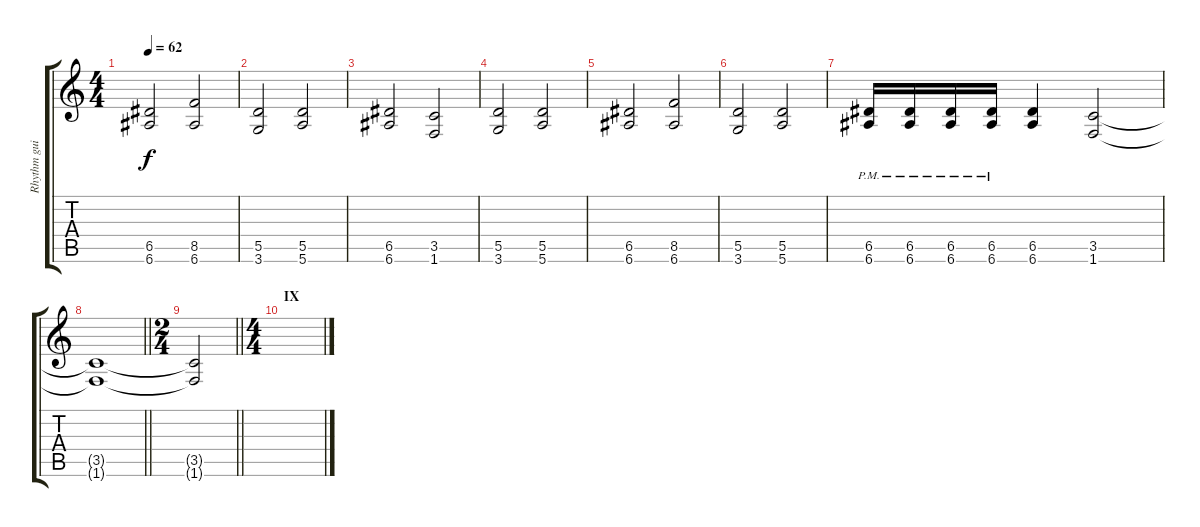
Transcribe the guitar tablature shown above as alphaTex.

\track ("Rhythm guitar" "Rhythm gui") {instrument distortionguitar}
\staff {score tabs}
\tuning (E4 B3 G3 D3 A2 E2) {hide}
\ts (4 4)
\tempo 62
\clef g2
\ks c
(6.5 6.6).2{dy f} (8.5 6.6).2 |
(5.5 3.6).2 (5.5 5.6).2 |
(6.5 6.6).2 (3.5 1.6).2 |
(5.5 3.6).2 (5.5 5.6).2 |
(6.5 6.6).2 (8.5 6.6).2 |
(5.5 3.6).2 (5.5 5.6).2 |
(6.5{pm} 6.6{pm}).16 (6.5{pm} 6.6{pm}).16 (6.5{pm} 6.6{pm}).16 (6.5{pm} 6.6{pm}).16 (6.5 6.6).4 (3.5 1.6).2 |
\barLineRight lightlight
(3.5{t} 1.6{t}).1 |
\ts (2 4)
\barLineRight lightlight
(3.5{t} 1.6{t}).2 |
\ts (4 4)
\section ("" "IX")
